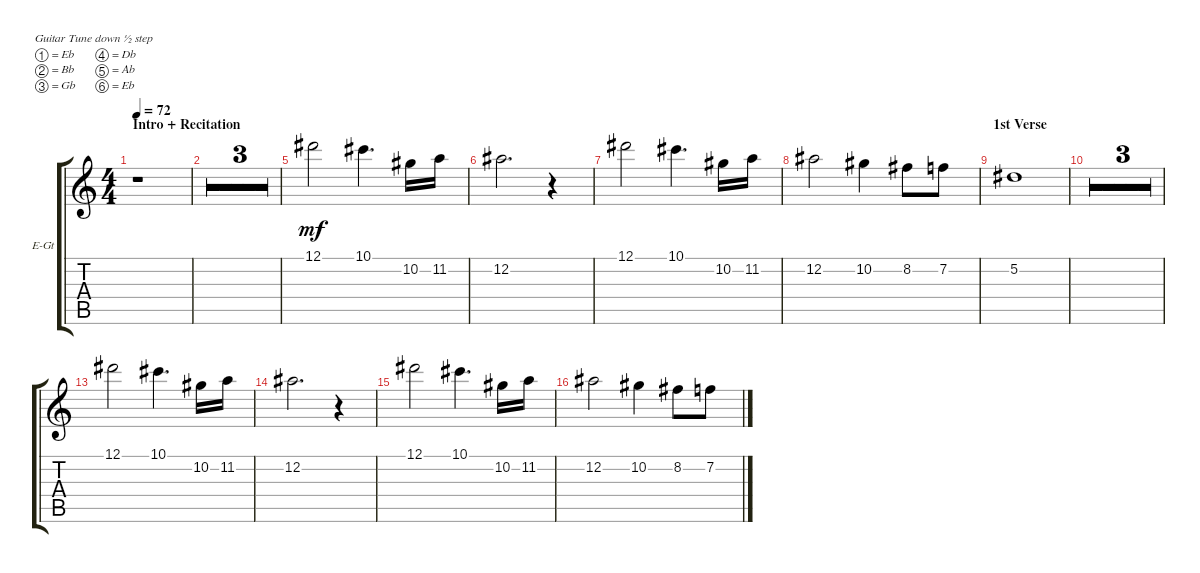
\bracketExtendMode groupsimilarinstruments
\firstSystemTrackNameOrientation horizontal
\otherSystemsTrackNameOrientation horizontal
\track ("Guitar 2 (Izzy)" "E-Gt") {multiBarRest instrument overdrivenguitar}
\staff {score tabs}
\tuning (Eb4 Bb3 Gb3 Db3 Ab2 Eb2)
\ts (4 4)
\section ("" "Intro + Recitation")
\tempo 72
\clef g2
\ks c
r.1{dy mf instrument overdrivenguitar} |
r.1 |
r.1 |
r.1 |
12.1.2 10.1.4{d} 10.2.16 11.2.16 |
12.2.2{d} r.4 |
12.1.2 10.1.4{d} 10.2.16 11.2.16 |
12.2.2 10.2.4 8.2.8 7.2.8 |
\section ("" "1st Verse")
5.2.1 |
r.1 |
r.1 |
r.1 |
12.1.2 10.1.4{d} 10.2.16 11.2.16 |
12.2.2{d} r.4 |
12.1.2 10.1.4{d} 10.2.16 11.2.16 |
12.2.2 10.2.4 8.2.8 7.2.8
